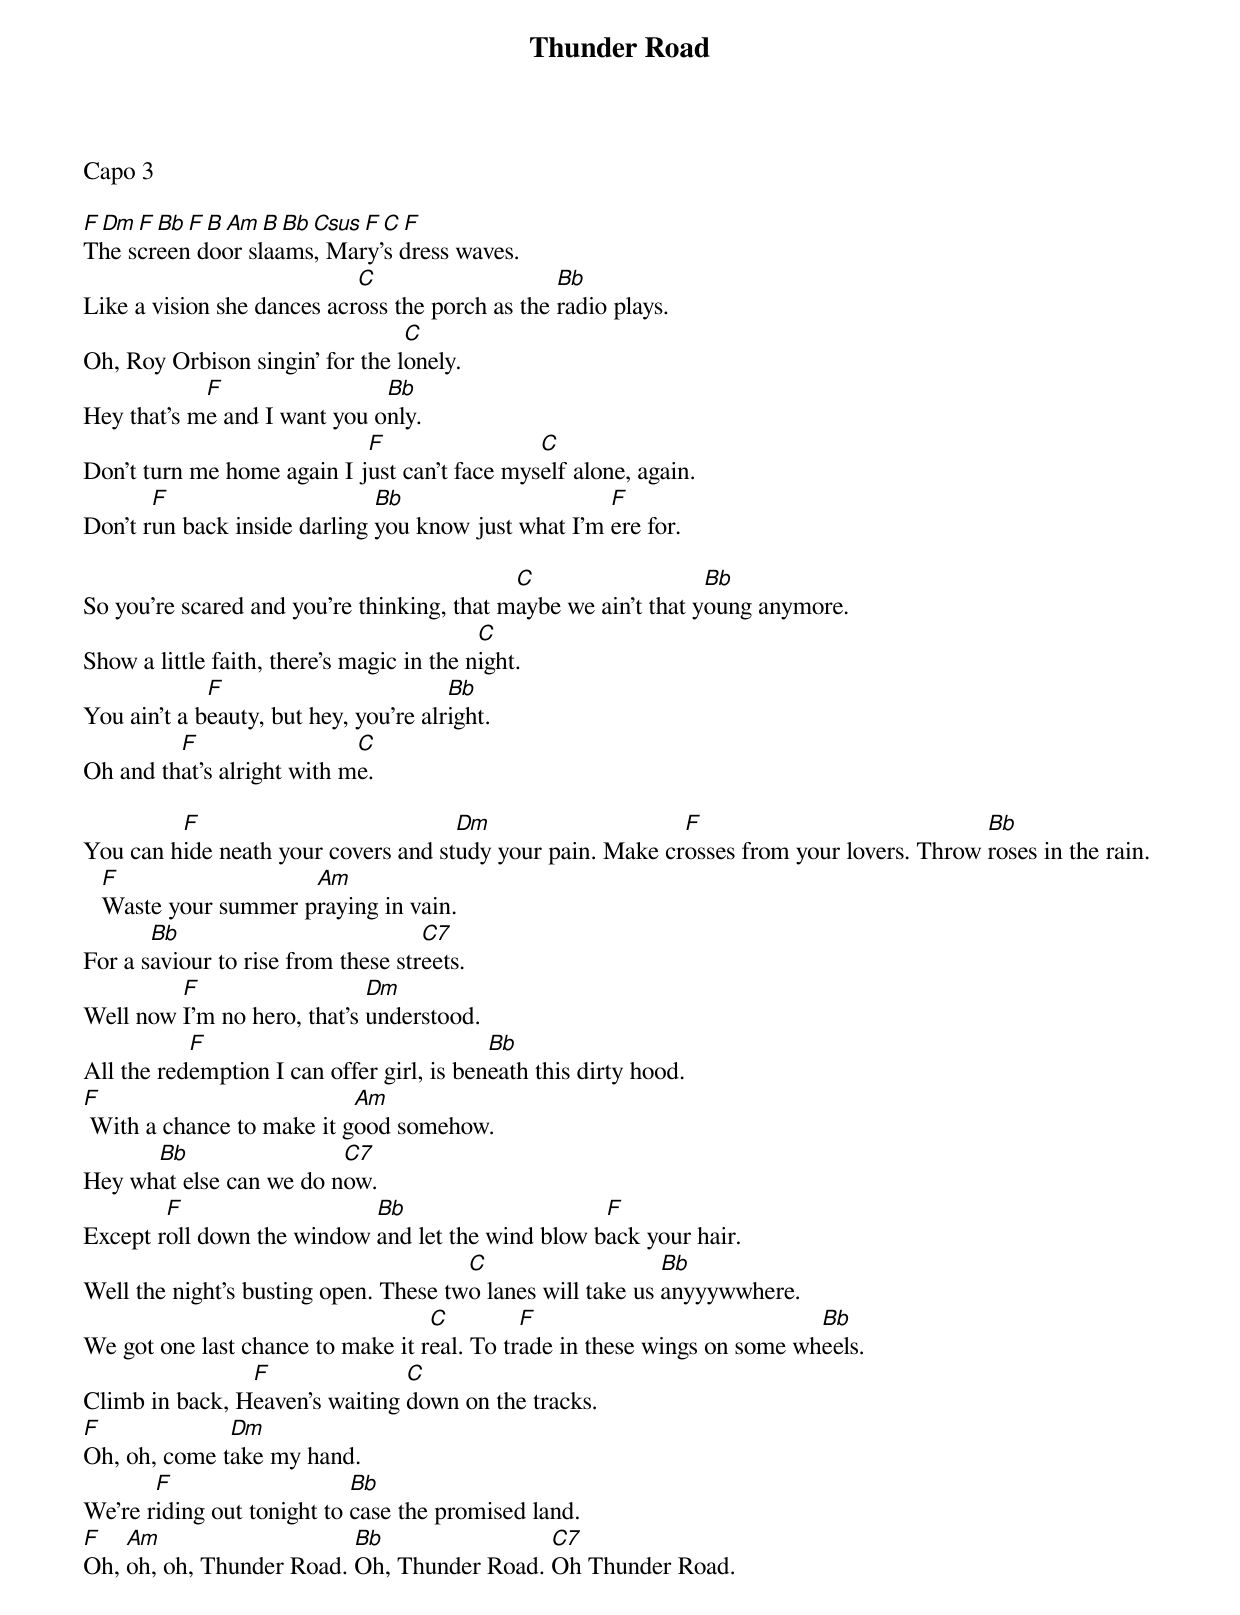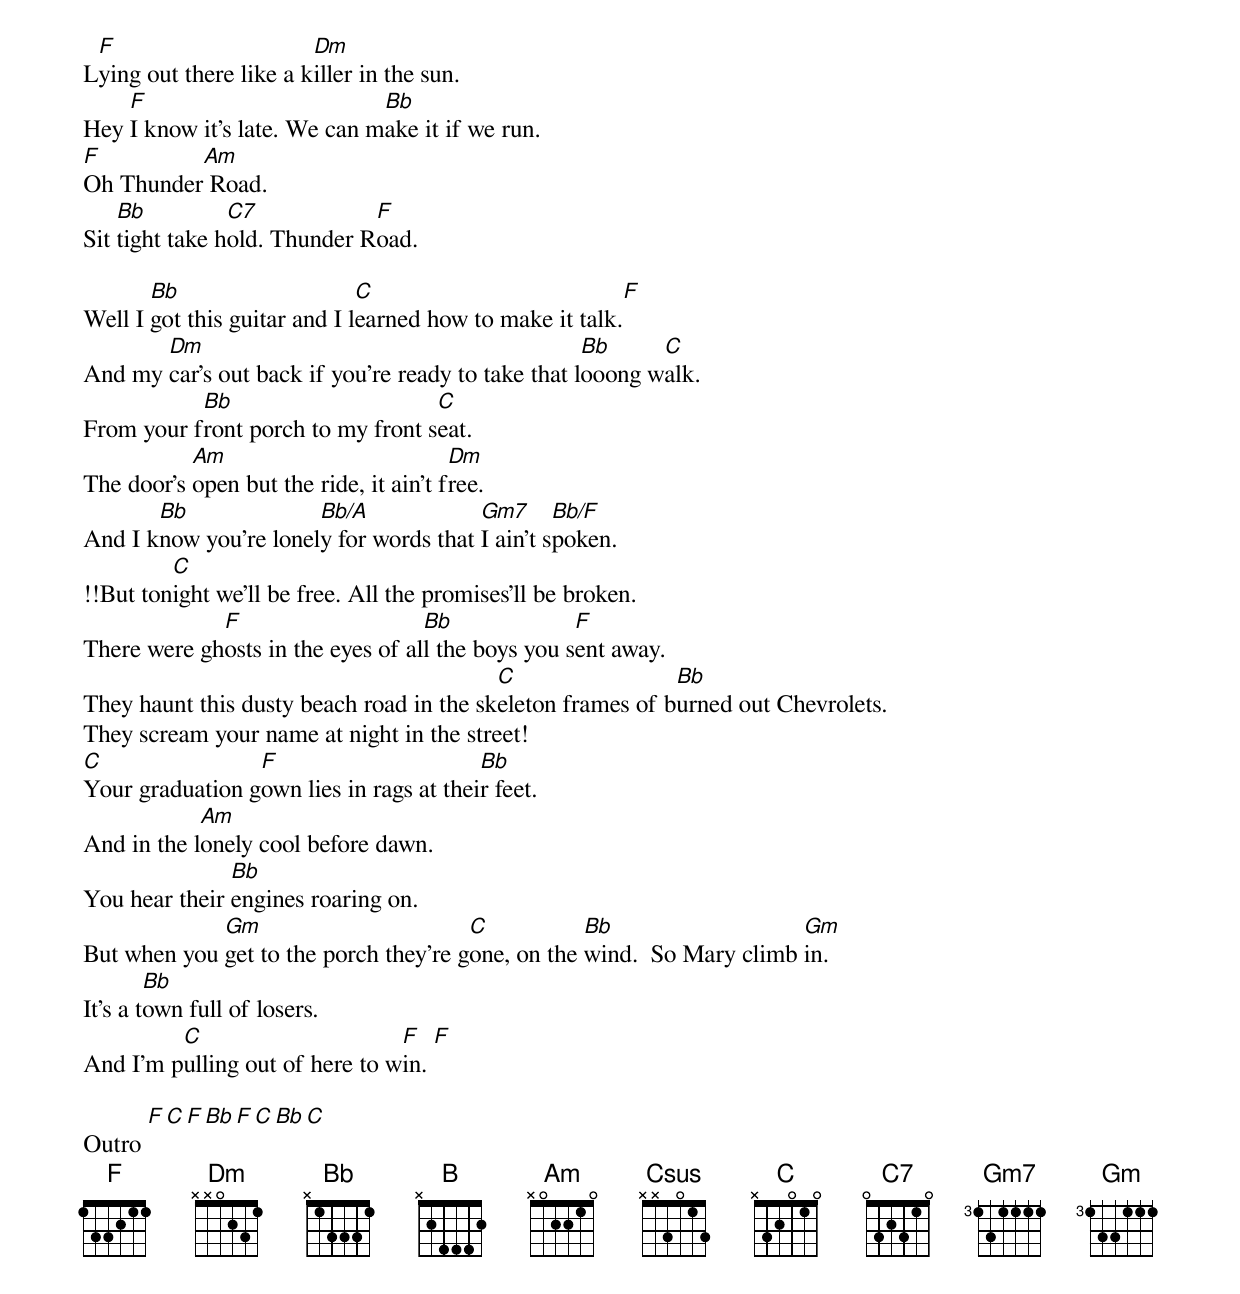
{title:Thunder Road}
Capo 3

[F][Dm][F][Bb][F][B][Am][B][Bb][Csus][F][C][F]
The screen door slaams, Mary's dress waves.
Like a vision she dances acr[C]oss the porch as the [Bb]radio plays.
Oh, Roy Orbison singin' for the l[C]onely.
Hey that's m[F]e and I want you o[Bb]nly.
Don't turn me home again I j[F]ust can't face mys[C]elf alone, again.
Don't r[F]un back inside darling [Bb]you know just what I'm [F]ere for.

So you're scared and you're thinking, that m[C]aybe we ain't that y[Bb]oung anymore.
Show a little faith, there's magic in the n[C]ight.
You ain't a b[F]eauty, but hey, you're alr[Bb]ight.
Oh and th[F]at's alright with m[C]e.

You can h[F]ide neath your covers and st[Dm]udy your pain. Make cr[F]osses from your lovers. Throw [Bb]roses in the rain. [F]Waste your summer p[Am]raying in vain.
For a s[Bb]aviour to rise from these str[C7]eets.
Well now [F]I'm no hero, that's [Dm]understood.
All the red[F]emption I can offer girl, is ben[Bb]eath this dirty hood.
[F] With a chance to make it g[Am]ood somehow.
Hey wh[Bb]at else can we do n[C7]ow.
Except r[F]oll down the window [Bb]and let the wind blow b[F]ack your hair.
Well the night's busting open. These tw[C]o lanes will take us [Bb]anyyywwhere.
We got one last chance to make it r[C]eal. To tr[F]ade in these wings on some wh[Bb]eels.
Climb in back, H[F]eaven's waiting [C]down on the tracks.
[F]Oh, oh, come t[Dm]ake my hand.
We're r[F]iding out tonight to [Bb]case the promised land.
[F]Oh, [Am]oh, oh, Thunder Road. [Bb]Oh, Thunder Road. [C7]Oh Thunder Road.

L[F]ying out there like a k[Dm]iller in the sun.
Hey [F]I know it's late. We can m[Bb]ake it if we run.
[F]Oh Thunder[Am] Road.
Sit [Bb]tight take h[C7]old. Thunder R[F]oad.

Well I [Bb]got this guitar and I l[C]earned how to make it talk.[F]
And my [Dm]car's out back if you're ready to take that l[Bb]ooong w[C]alk.
From your f[Bb]ront porch to my front s[C]eat.
The door's [Am]open but the ride, it ain't f[Dm]ree.
And I k[Bb]now you're lonel[Bb/A]y for words that [Gm7]I ain't s[Bb/F]poken.
!!But ton[C]ight we'll be free. All the promises'll be broken.
There were gh[F]osts in the eyes of al[Bb]l the boys you s[F]ent away.
They haunt this dusty beach road in the sk[C]eleton frames of b[Bb]urned out Chevrolets.
They scream your name at night in the street!
[C]Your graduation g[F]own lies in rags at thei[Bb]r feet.
And in the l[Am]onely cool before dawn.
You hear their [Bb]engines roaring on.
But when you [Gm]get to the porch they're g[C]one, on the [Bb]wind.  So Mary climb [Gm]in.
It's a t[Bb]own full of losers.
And I'm p[C]ulling out of here to w[F]in. [F]

Outro [F][C][F][Bb][F][C][Bb][C]
